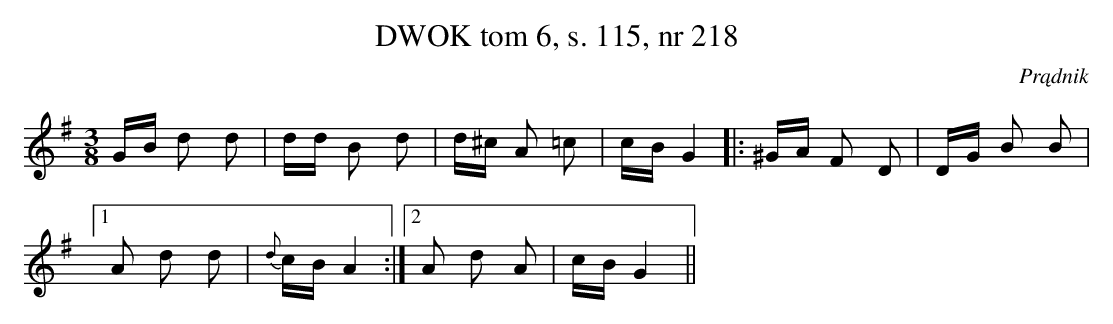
X:1
T:DWOK tom 6, s. 115, nr 218
O:Prądnik
L:1/16
M:3/8
K:G
GB d2 d2|dd B2 d2|d^c A2 =c2|cB G4|:^GA F2 D2|DG B2 B2|
 [1A2 d2 d2|{d}cB A4:| [2A2 d2 A2|cB G4||
